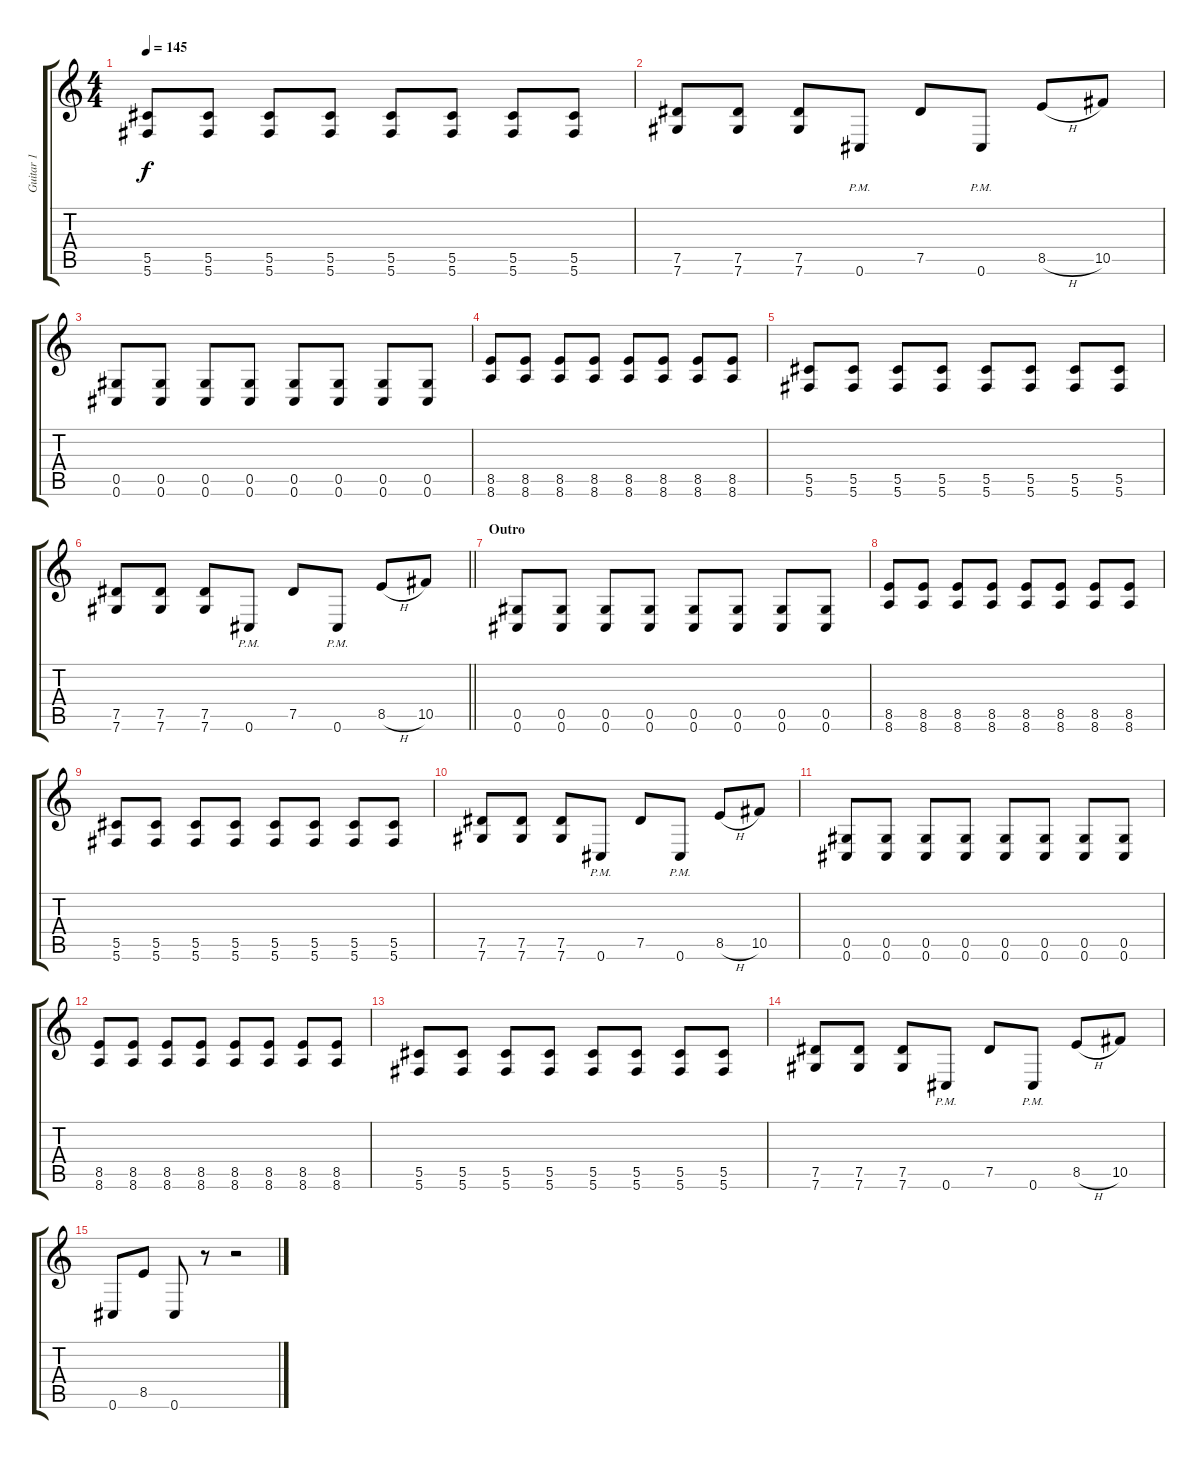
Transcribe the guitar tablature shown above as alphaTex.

\track ("Guitar 1" "Guitar 1") {instrument distortionguitar}
\staff {score tabs}
\tuning (Eb4 Bb3 Gb3 Db3 Ab2 Db2) {hide}
\ts (4 4)
\tempo 145
\clef g2
\ks c
(5.5 5.6).8{dy f} (5.5 5.6).8 (5.5 5.6).8 (5.5 5.6).8 (5.5 5.6).8 (5.5 5.6).8 (5.5 5.6).8 (5.5 5.6).8 |
(7.5 7.6).8 (7.5 7.6).8 (7.5 7.6).8 0.6{pm}.8 7.5.8 0.6{pm}.8 8.5{h}.8 10.5.8 |
(0.5 0.6).8 (0.5 0.6).8 (0.5 0.6).8 (0.5 0.6).8 (0.5 0.6).8 (0.5 0.6).8 (0.5 0.6).8 (0.5 0.6).8 |
(8.5 8.6).8 (8.5 8.6).8 (8.5 8.6).8 (8.5 8.6).8 (8.5 8.6).8 (8.5 8.6).8 (8.5 8.6).8 (8.5 8.6).8 |
(5.5 5.6).8 (5.5 5.6).8 (5.5 5.6).8 (5.5 5.6).8 (5.5 5.6).8 (5.5 5.6).8 (5.5 5.6).8 (5.5 5.6).8 |
\barLineRight lightlight
(7.5 7.6).8 (7.5 7.6).8 (7.5 7.6).8 0.6{pm}.8 7.5.8 0.6{pm}.8 8.5{h}.8 10.5.8 |
\section ("" "Outro")
(0.5 0.6).8 (0.5 0.6).8 (0.5 0.6).8 (0.5 0.6).8 (0.5 0.6).8 (0.5 0.6).8 (0.5 0.6).8 (0.5 0.6).8 |
(8.5 8.6).8 (8.5 8.6).8 (8.5 8.6).8 (8.5 8.6).8 (8.5 8.6).8 (8.5 8.6).8 (8.5 8.6).8 (8.5 8.6).8 |
(5.5 5.6).8 (5.5 5.6).8 (5.5 5.6).8 (5.5 5.6).8 (5.5 5.6).8 (5.5 5.6).8 (5.5 5.6).8 (5.5 5.6).8 |
(7.5 7.6).8 (7.5 7.6).8 (7.5 7.6).8 0.6{pm}.8 7.5.8 0.6{pm}.8 8.5{h}.8 10.5.8 |
(0.5 0.6).8 (0.5 0.6).8 (0.5 0.6).8 (0.5 0.6).8 (0.5 0.6).8 (0.5 0.6).8 (0.5 0.6).8 (0.5 0.6).8 |
(8.5 8.6).8 (8.5 8.6).8 (8.5 8.6).8 (8.5 8.6).8 (8.5 8.6).8 (8.5 8.6).8 (8.5 8.6).8 (8.5 8.6).8 |
(5.5 5.6).8 (5.5 5.6).8 (5.5 5.6).8 (5.5 5.6).8 (5.5 5.6).8 (5.5 5.6).8 (5.5 5.6).8 (5.5 5.6).8 |
(7.5 7.6).8 (7.5 7.6).8 (7.5 7.6).8 0.6{pm}.8 7.5.8 0.6{pm}.8 8.5{h}.8 10.5.8 |
0.6.8 8.5.8 0.6.8 r.8 r.2
